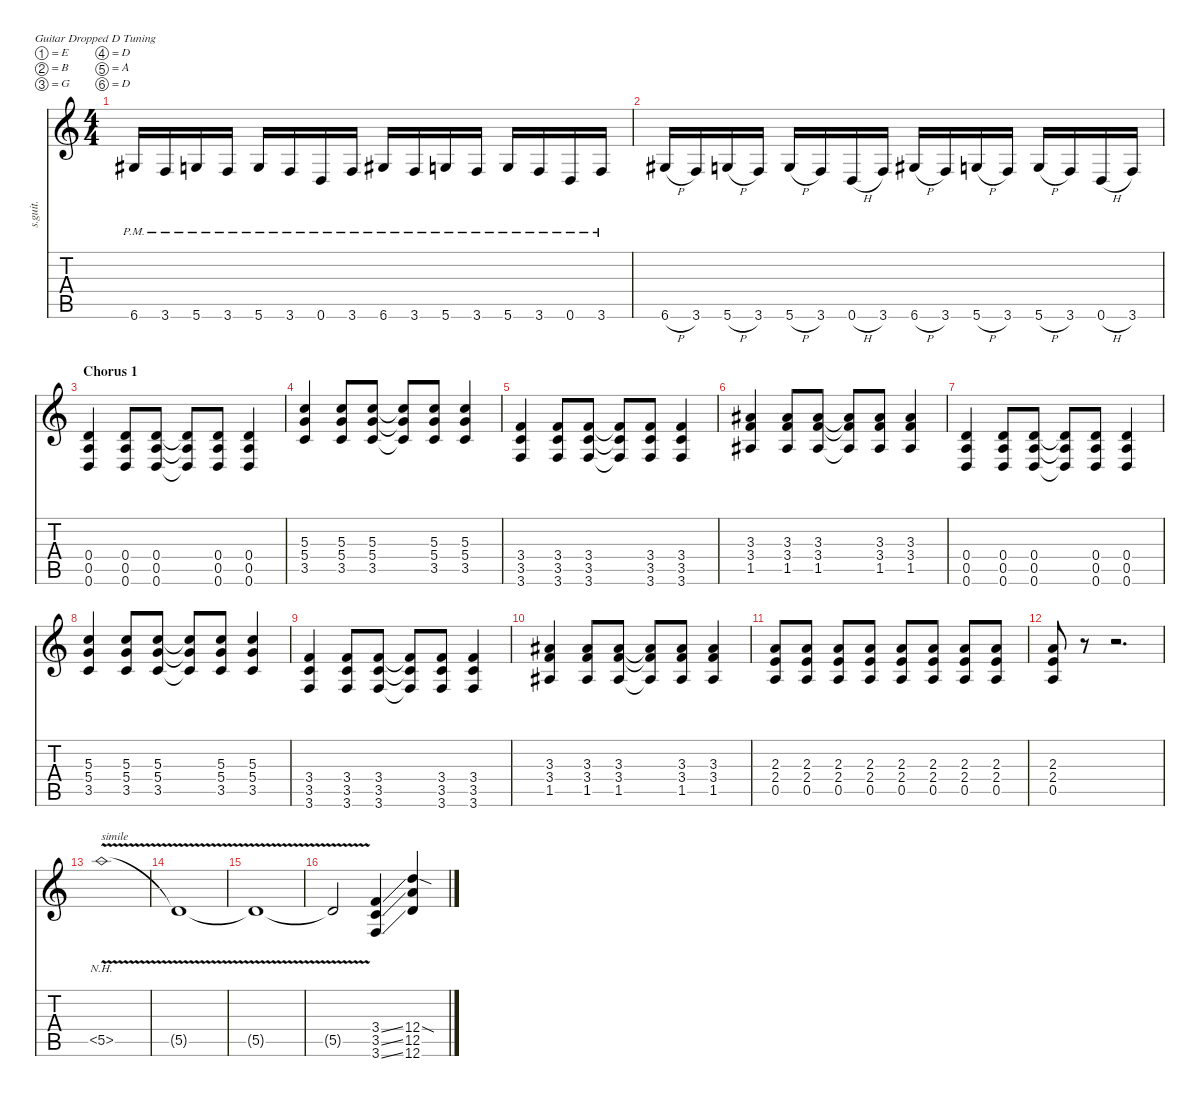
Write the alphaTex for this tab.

\defaultSystemsLayout 4
\hideDynamics
\bracketExtendMode nobrackets
\track ("Rhythm - Zacky Vengeance" "s.guit.") {instrument distortionguitar}
\staff {score tabs}
\tuning (E4 B3 G3 D3 A2 D2)
\ts (4 4)
\tempo (130 hide)
\clef g2
\ks c
6.6{pm acc #}.16{lyrics (0 "") lyrics (1 "") lyrics (2 "") lyrics (3 "") lyrics (4 "") dy f} 3.6{pm}.16{lyrics (0 "") lyrics (1 "") lyrics (2 "") lyrics (3 "") lyrics (4 "")} 5.6{pm}.16{lyrics (0 "") lyrics (1 "") lyrics (2 "") lyrics (3 "") lyrics (4 "")} 3.6{pm}.16{lyrics (0 "") lyrics (1 "") lyrics (2 "") lyrics (3 "") lyrics (4 "")} 5.6{pm}.16{lyrics (0 "") lyrics (1 "") lyrics (2 "") lyrics (3 "") lyrics (4 "")} 3.6{pm}.16{lyrics (0 "") lyrics (1 "") lyrics (2 "") lyrics (3 "") lyrics (4 "")} 0.6{pm}.16{lyrics (0 "") lyrics (1 "") lyrics (2 "") lyrics (3 "") lyrics (4 "")} 3.6{pm}.16{lyrics (0 "") lyrics (1 "") lyrics (2 "") lyrics (3 "") lyrics (4 "")} 6.6{pm acc #}.16{lyrics (0 "") lyrics (1 "") lyrics (2 "") lyrics (3 "") lyrics (4 "")} 3.6{pm}.16{lyrics (0 "") lyrics (1 "") lyrics (2 "") lyrics (3 "") lyrics (4 "")} 5.6{pm}.16{lyrics (0 "") lyrics (1 "") lyrics (2 "") lyrics (3 "") lyrics (4 "")} 3.6{pm}.16{lyrics (0 "") lyrics (1 "") lyrics (2 "") lyrics (3 "") lyrics (4 "")} 5.6{pm}.16{lyrics (0 "") lyrics (1 "") lyrics (2 "") lyrics (3 "") lyrics (4 "")} 3.6{pm}.16{lyrics (0 "") lyrics (1 "") lyrics (2 "") lyrics (3 "") lyrics (4 "")} 0.6{pm}.16{lyrics (0 "") lyrics (1 "") lyrics (2 "") lyrics (3 "") lyrics (4 "")} 3.6{pm}.16{lyrics (0 "") lyrics (1 "") lyrics (2 "") lyrics (3 "") lyrics (4 "")} |
6.6{h acc #}.16{lyrics (0 "") lyrics (1 "") lyrics (2 "") lyrics (3 "") lyrics (4 "")} 3.6.16{lyrics (0 "") lyrics (1 "") lyrics (2 "") lyrics (3 "") lyrics (4 "")} 5.6{h}.16{lyrics (0 "") lyrics (1 "") lyrics (2 "") lyrics (3 "") lyrics (4 "")} 3.6.16{lyrics (0 "") lyrics (1 "") lyrics (2 "") lyrics (3 "") lyrics (4 "")} 5.6{h}.16{lyrics (0 "") lyrics (1 "") lyrics (2 "") lyrics (3 "") lyrics (4 "")} 3.6.16{lyrics (0 "") lyrics (1 "") lyrics (2 "") lyrics (3 "") lyrics (4 "")} 0.6{h}.16{lyrics (0 "") lyrics (1 "") lyrics (2 "") lyrics (3 "") lyrics (4 "")} 3.6.16{lyrics (0 "") lyrics (1 "") lyrics (2 "") lyrics (3 "") lyrics (4 "")} 6.6{h acc #}.16{lyrics (0 "") lyrics (1 "") lyrics (2 "") lyrics (3 "") lyrics (4 "")} 3.6.16{lyrics (0 "") lyrics (1 "") lyrics (2 "") lyrics (3 "") lyrics (4 "")} 5.6{h}.16{lyrics (0 "") lyrics (1 "") lyrics (2 "") lyrics (3 "") lyrics (4 "")} 3.6.16{lyrics (0 "") lyrics (1 "") lyrics (2 "") lyrics (3 "") lyrics (4 "")} 5.6{h}.16{lyrics (0 "") lyrics (1 "") lyrics (2 "") lyrics (3 "") lyrics (4 "")} 3.6.16{lyrics (0 "") lyrics (1 "") lyrics (2 "") lyrics (3 "") lyrics (4 "")} 0.6{h}.16{lyrics (0 "") lyrics (1 "") lyrics (2 "") lyrics (3 "") lyrics (4 "")} 3.6.16{lyrics (0 "") lyrics (1 "") lyrics (2 "") lyrics (3 "") lyrics (4 "")} |
\section ("" "Chorus 1")
(0.4 0.5 0.6).4{lyrics (0 "") lyrics (1 "") lyrics (2 "") lyrics (3 "") lyrics (4 "")} (0.4 0.5 0.6).8{lyrics (0 "") lyrics (1 "") lyrics (2 "") lyrics (3 "") lyrics (4 "")} (0.4 0.5 0.6).8{lyrics (0 "") lyrics (1 "") lyrics (2 "") lyrics (3 "") lyrics (4 "")} (0.4{t} 0.5{t} 0.6{t}).8{lyrics (0 "") lyrics (1 "") lyrics (2 "") lyrics (3 "") lyrics (4 "")} (0.4 0.5 0.6).8{lyrics (0 "") lyrics (1 "") lyrics (2 "") lyrics (3 "") lyrics (4 "")} (0.4 0.5 0.6).4{lyrics (0 "") lyrics (1 "") lyrics (2 "") lyrics (3 "") lyrics (4 "")} |
(5.3 5.4 3.5).4{lyrics (0 "") lyrics (1 "") lyrics (2 "") lyrics (3 "") lyrics (4 "")} (5.3 5.4 3.5).8{lyrics (0 "") lyrics (1 "") lyrics (2 "") lyrics (3 "") lyrics (4 "")} (5.3 5.4 3.5).8{lyrics (0 "") lyrics (1 "") lyrics (2 "") lyrics (3 "") lyrics (4 "")} (5.3{t} 5.4{t} 3.5{t}).8{lyrics (0 "") lyrics (1 "") lyrics (2 "") lyrics (3 "") lyrics (4 "")} (5.3 5.4 3.5).8{lyrics (0 "") lyrics (1 "") lyrics (2 "") lyrics (3 "") lyrics (4 "")} (5.3 5.4 3.5).4{lyrics (0 "") lyrics (1 "") lyrics (2 "") lyrics (3 "") lyrics (4 "")} |
(3.4 3.5 3.6).4{lyrics (0 "") lyrics (1 "") lyrics (2 "") lyrics (3 "") lyrics (4 "")} (3.4 3.5 3.6).8{lyrics (0 "") lyrics (1 "") lyrics (2 "") lyrics (3 "") lyrics (4 "")} (3.4 3.5 3.6).8{lyrics (0 "") lyrics (1 "") lyrics (2 "") lyrics (3 "") lyrics (4 "")} (3.4{t} 3.5{t} 3.6{t}).8{lyrics (0 "") lyrics (1 "") lyrics (2 "") lyrics (3 "") lyrics (4 "")} (3.4 3.5 3.6).8{lyrics (0 "") lyrics (1 "") lyrics (2 "") lyrics (3 "") lyrics (4 "")} (3.4 3.5 3.6).4{lyrics (0 "") lyrics (1 "") lyrics (2 "") lyrics (3 "") lyrics (4 "")} |
(3.3{acc #} 3.4 1.5{acc #}).4{lyrics (0 "") lyrics (1 "") lyrics (2 "") lyrics (3 "") lyrics (4 "")} (3.3{acc #} 3.4 1.5{acc #}).8{lyrics (0 "") lyrics (1 "") lyrics (2 "") lyrics (3 "") lyrics (4 "")} (3.3{acc #} 3.4 1.5{acc #}).8{lyrics (0 "") lyrics (1 "") lyrics (2 "") lyrics (3 "") lyrics (4 "")} (3.3{t acc #} 3.4{t} 1.5{t acc #}).8{lyrics (0 "") lyrics (1 "") lyrics (2 "") lyrics (3 "") lyrics (4 "")} (3.3{acc #} 3.4 1.5{acc #}).8{lyrics (0 "") lyrics (1 "") lyrics (2 "") lyrics (3 "") lyrics (4 "")} (3.3{acc #} 3.4 1.5{acc #}).4{lyrics (0 "") lyrics (1 "") lyrics (2 "") lyrics (3 "") lyrics (4 "")} |
(0.4 0.5 0.6).4{lyrics (0 "") lyrics (1 "") lyrics (2 "") lyrics (3 "") lyrics (4 "")} (0.4 0.5 0.6).8{lyrics (0 "") lyrics (1 "") lyrics (2 "") lyrics (3 "") lyrics (4 "")} (0.4 0.5 0.6).8{lyrics (0 "") lyrics (1 "") lyrics (2 "") lyrics (3 "") lyrics (4 "")} (0.4{t} 0.5{t} 0.6{t}).8{lyrics (0 "") lyrics (1 "") lyrics (2 "") lyrics (3 "") lyrics (4 "")} (0.4 0.5 0.6).8{lyrics (0 "") lyrics (1 "") lyrics (2 "") lyrics (3 "") lyrics (4 "")} (0.4 0.5 0.6).4{lyrics (0 "") lyrics (1 "") lyrics (2 "") lyrics (3 "") lyrics (4 "")} |
(5.3 5.4 3.5).4{lyrics (0 "") lyrics (1 "") lyrics (2 "") lyrics (3 "") lyrics (4 "")} (5.3 5.4 3.5).8{lyrics (0 "") lyrics (1 "") lyrics (2 "") lyrics (3 "") lyrics (4 "")} (5.3 5.4 3.5).8{lyrics (0 "") lyrics (1 "") lyrics (2 "") lyrics (3 "") lyrics (4 "")} (5.3{t} 5.4{t} 3.5{t}).8{lyrics (0 "") lyrics (1 "") lyrics (2 "") lyrics (3 "") lyrics (4 "")} (5.3 5.4 3.5).8{lyrics (0 "") lyrics (1 "") lyrics (2 "") lyrics (3 "") lyrics (4 "")} (5.3 5.4 3.5).4{lyrics (0 "") lyrics (1 "") lyrics (2 "") lyrics (3 "") lyrics (4 "")} |
(3.4 3.5 3.6).4{lyrics (0 "") lyrics (1 "") lyrics (2 "") lyrics (3 "") lyrics (4 "")} (3.4 3.5 3.6).8{lyrics (0 "") lyrics (1 "") lyrics (2 "") lyrics (3 "") lyrics (4 "")} (3.4 3.5 3.6).8{lyrics (0 "") lyrics (1 "") lyrics (2 "") lyrics (3 "") lyrics (4 "")} (3.4{t} 3.5{t} 3.6{t}).8{lyrics (0 "") lyrics (1 "") lyrics (2 "") lyrics (3 "") lyrics (4 "")} (3.4 3.5 3.6).8{lyrics (0 "") lyrics (1 "") lyrics (2 "") lyrics (3 "") lyrics (4 "")} (3.4 3.5 3.6).4{lyrics (0 "") lyrics (1 "") lyrics (2 "") lyrics (3 "") lyrics (4 "")} |
(3.3{acc #} 3.4 1.5{acc #}).4{lyrics (0 "") lyrics (1 "") lyrics (2 "") lyrics (3 "") lyrics (4 "")} (3.3{acc #} 3.4 1.5{acc #}).8{lyrics (0 "") lyrics (1 "") lyrics (2 "") lyrics (3 "") lyrics (4 "")} (3.3{acc #} 3.4 1.5{acc #}).8{lyrics (0 "") lyrics (1 "") lyrics (2 "") lyrics (3 "") lyrics (4 "")} (3.3{t acc #} 3.4{t} 1.5{t acc #}).8{lyrics (0 "") lyrics (1 "") lyrics (2 "") lyrics (3 "") lyrics (4 "")} (3.3{acc #} 3.4 1.5{acc #}).8{lyrics (0 "") lyrics (1 "") lyrics (2 "") lyrics (3 "") lyrics (4 "")} (3.3{acc #} 3.4 1.5{acc #}).4{lyrics (0 "") lyrics (1 "") lyrics (2 "") lyrics (3 "") lyrics (4 "")} |
(2.3 2.4 0.5).8{lyrics (0 "") lyrics (1 "") lyrics (2 "") lyrics (3 "") lyrics (4 "")} (2.3 2.4 0.5).8{lyrics (0 "") lyrics (1 "") lyrics (2 "") lyrics (3 "") lyrics (4 "")} (2.3 2.4 0.5).8{lyrics (0 "") lyrics (1 "") lyrics (2 "") lyrics (3 "") lyrics (4 "")} (2.3 2.4 0.5).8{lyrics (0 "") lyrics (1 "") lyrics (2 "") lyrics (3 "") lyrics (4 "")} (2.3 2.4 0.5).8{lyrics (0 "") lyrics (1 "") lyrics (2 "") lyrics (3 "") lyrics (4 "")} (2.3 2.4 0.5).8{lyrics (0 "") lyrics (1 "") lyrics (2 "") lyrics (3 "") lyrics (4 "")} (2.3 2.4 0.5).8{lyrics (0 "") lyrics (1 "") lyrics (2 "") lyrics (3 "") lyrics (4 "")} (2.3 2.4 0.5).8{lyrics (0 "") lyrics (1 "") lyrics (2 "") lyrics (3 "") lyrics (4 "")} |
(2.3 2.4 0.5).8{lyrics (0 "") lyrics (1 "") lyrics (2 "") lyrics (3 "") lyrics (4 "")} r.8 r.2{d} |
5.5{nh v}.1{txt "simile" lyrics (0 "") lyrics (1 "") lyrics (2 "") lyrics (3 "") lyrics (4 "")} |
5.5{v t}.1{lyrics (0 "") lyrics (1 "") lyrics (2 "") lyrics (3 "") lyrics (4 "")} |
5.5{v t}.1{lyrics (0 "") lyrics (1 "") lyrics (2 "") lyrics (3 "") lyrics (4 "")} |
5.5{v t}.2{lyrics (0 "") lyrics (1 "") lyrics (2 "") lyrics (3 "") lyrics (4 "")} (3.4{ss} 3.5{ss} 3.6{ss}).4{lyrics (0 "") lyrics (1 "") lyrics (2 "") lyrics (3 "") lyrics (4 "")} (12.4{sod} 12.5{ss} 12.6{ss}).4{lyrics (0 "") lyrics (1 "") lyrics (2 "") lyrics (3 "") lyrics (4 "")}
